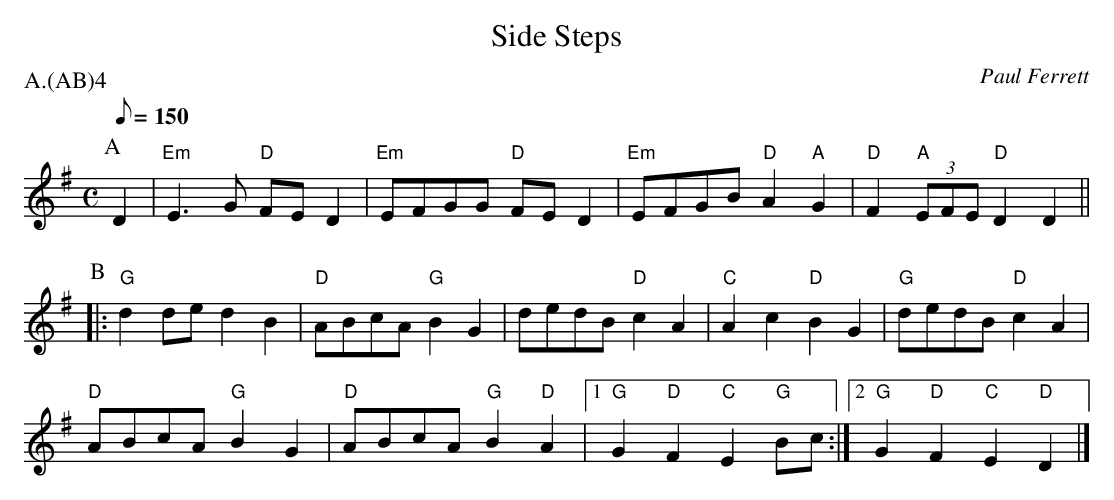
X:1
T: Side Steps
C: Paul Ferrett
P: A.(AB)4
M: C
K:G
L: 1/8
Q: 150
P: A
D2 | \
"Em" E2>G2 "D" FE D2 | "Em" EFGG "D" FE D2 | "Em" EFGB "D" A2 "A" G2 |\
"D" F2 "A" (3EFE "D" D2 D2 ||
P: B
|: "G" d2 de d2 B2 | "D" ABcA "G" B2 G2 | dedB "D" c2 A2 |\
"C" A2 c2 "D" B2 G2 | "G" dedB "D" c2 A2 |
"D" ABcA "G" B2 G2 | "D" ABcA "G" B2 "D" A2 |\
[1 "G" G2 "D" F2 "C" E2 "G" Bc :|\
[2 "G" G2 "D" F2 "C" E2 "D" D2 |]
